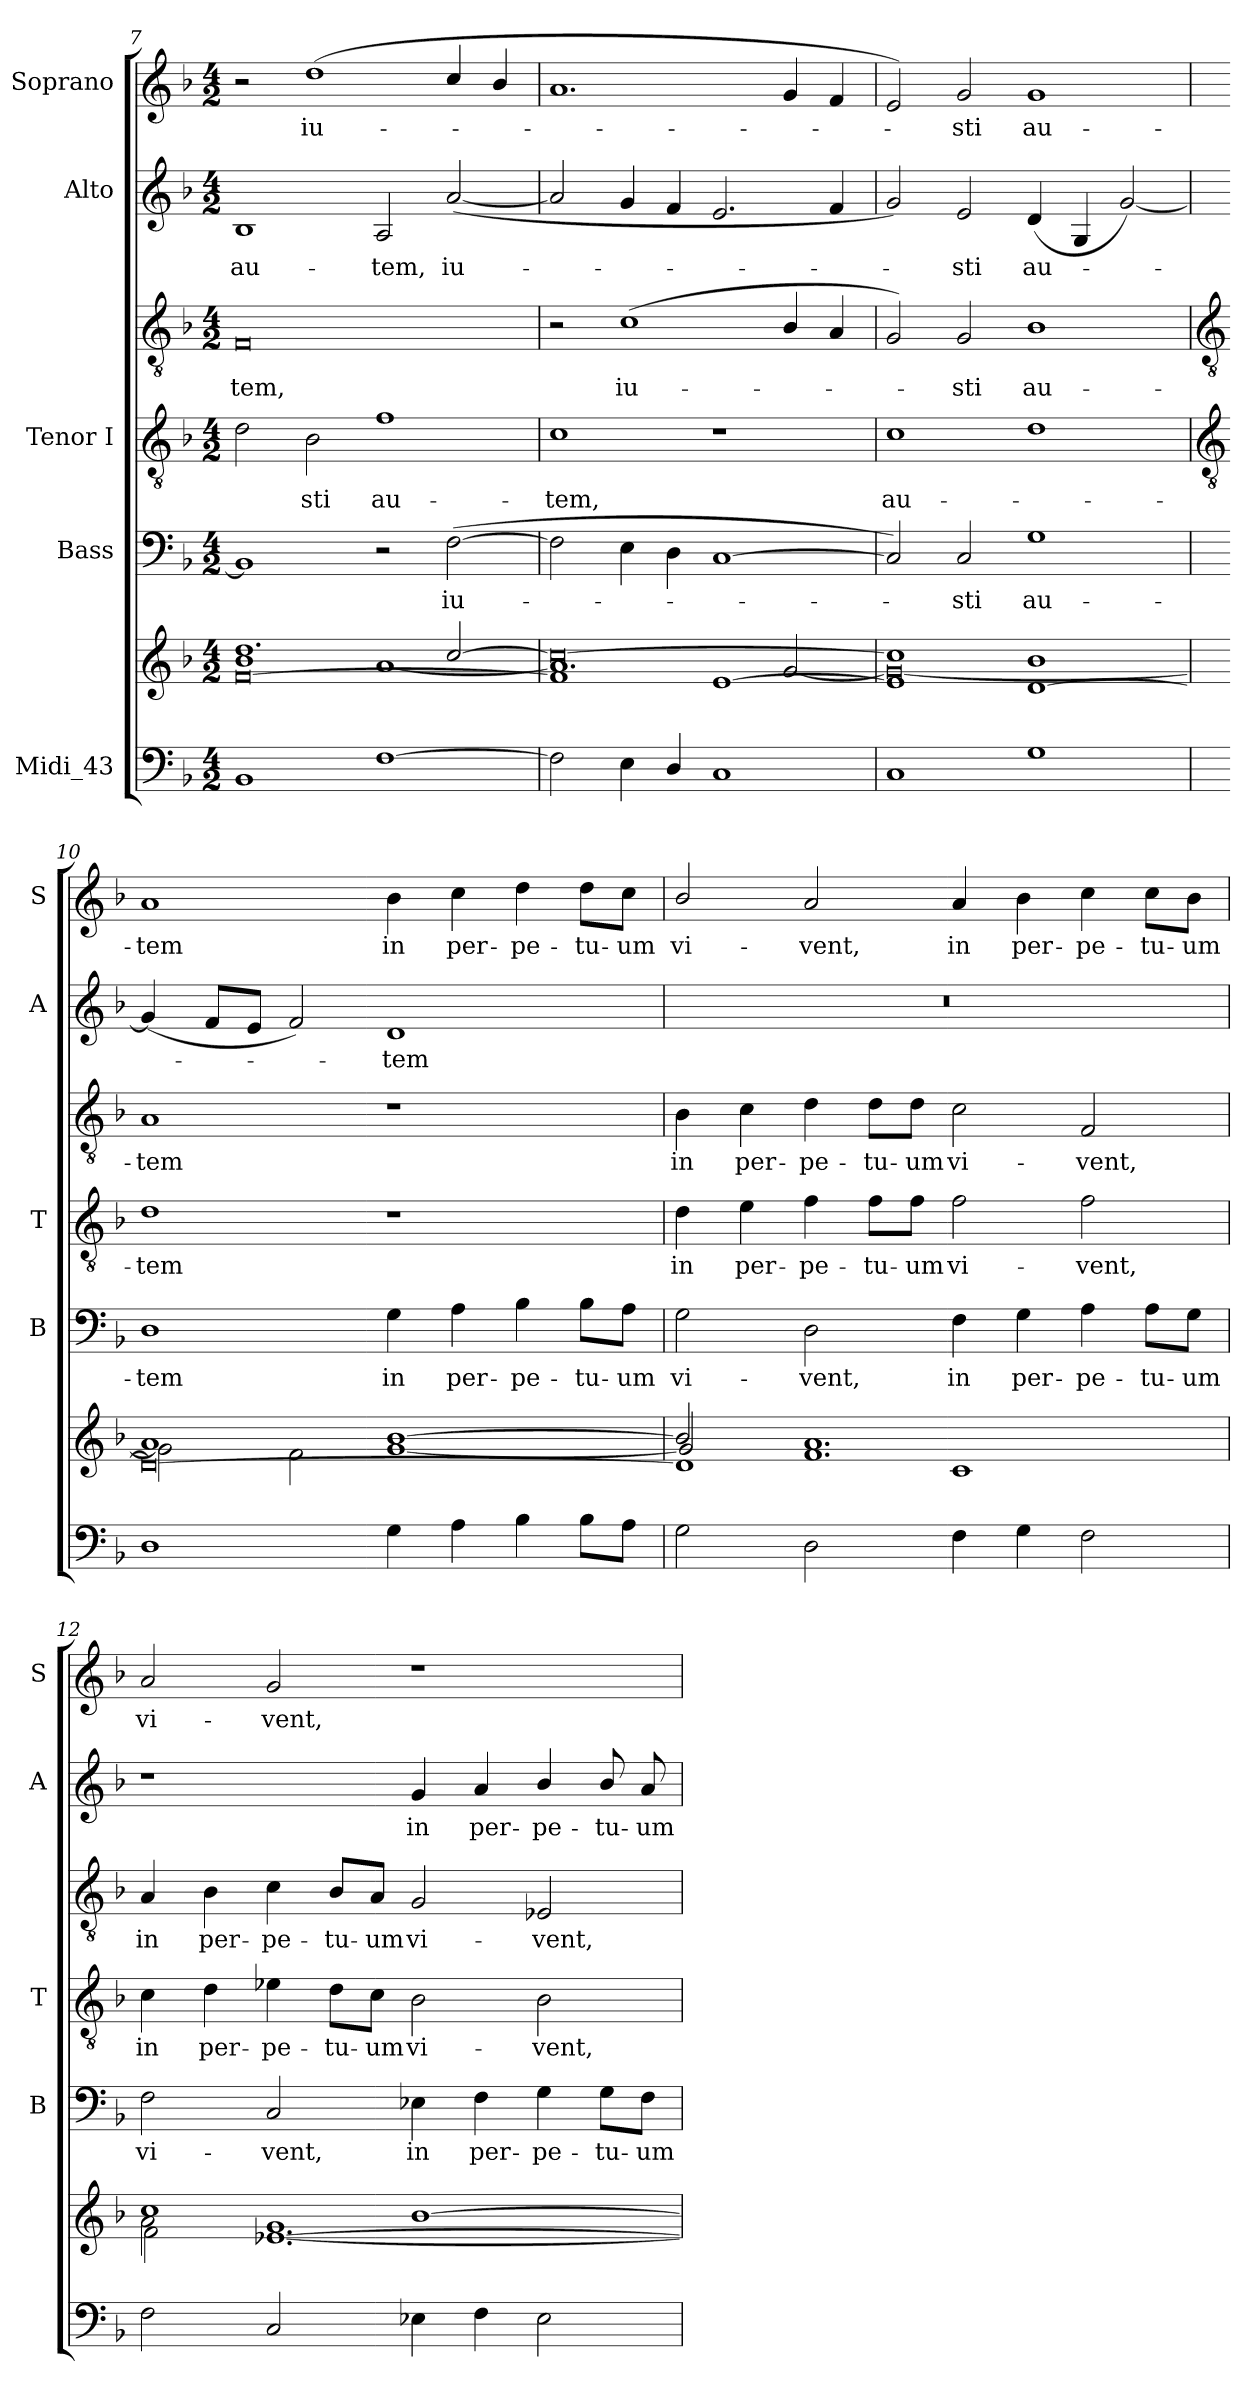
**kern	**kern	**kern	**text	**kern	**text	**kern	**text	**kern	**text	**kern	**text
*part5	*part5	*part4	*part4	*part3	*part3	*part3	*part3	*part2	*part2	*part1	*part1
*staff7	*staff6	*staff5	*staff5	*staff4	*staff4	*staff3	*staff3	*staff2	*staff2	*staff1	*staff1
*I"Midi_43	*	*I"Bass	*	*I"Tenor I	*	*	*	*I"Alto	*	*I"Soprano	*
*	*	*I'B	*	*I'T	*	*	*	*I'A	*	*I'S	*
*clefF4	*clefG2	*clefF4	*	*clefGv2	*	*clefGv2	*	*clefG2	*	*clefG2	*
*k[b-]	*k[b-]	*k[b-]	*	*k[b-]	*	*k[b-]	*	*k[b-]	*	*k[b-]	*
*F:	*F:	*F:	*	*F:	*	*F:	*	*F:	*	*F:	*
*M4/2	*M4/2	*M4/2	*	*M4/2	*	*M4/2	*	*M4/2	*	*M4/2	*
=7	=7	=7	=7	=7	=7	=7	=7	=7	=7	=7	=7
*	*^	*	*	*	*	*	*	*	*	*	*
*	*	*^	*	*	*	*	*	*	*	*	*	*
!	!	!	!	!	!	!	!	!	!LO:LY:b	!	!LO:LY:b	!	!
1BB-	1.dd/	1b-\	[0f\	1BB-]	.	2d	.	0F	tem,	1B-	au-	2r	.
!	!	!	!	!	!	!	!LO:LY:b	!	!	!	!	!	!LO:LY:b
.	.	.	.	.	.	2B-	sti	.	.	.	.	(<1dd	iu-
!	!	!	!	!	!	!	!LO:LY:b	!	!	!	!LO:LY:b	!	!
[1F	.	[1a\	.	2r	.	1f	au-	.	.	2A	-tem,	.	.
!	!	!	!	!	!LO:LY:b	!	!	!	!	!	!LO:LY:b	!	!
.	[2cc/	.	.	(>[2F	iu-	.	.	.	.	(<[2a	iu-	4cc/	.
.	.	.	.	.	.	.	.	.	.	.	.	4b-/	.
=8	=8	=8	=8	=8	=8	=8	=8	=8	=8	=8	=8	=8	=8
!	!	!	!	!	!	!	!LO:LY:b	!	!	!	!	!	!
2F]	0cc/_	1.a\]	1f\]	2F]	.	1c	tem,	2r	.	2a]	.	1.a	.
!	!	!	!	!	!	!	!	!	!LO:LY:b	!	!	!	!
4E	.	.	.	4E	.	.	.	(<1c	-iu-	4g	.	.	.
4D/	.	.	.	4D	.	.	.	.	.	4f	.	.	.
1C	.	.	[1e\	[1C\	.	1r	.	.	.	2.e	.	.	.
.	.	[2g/	.	.	.	.	.	4B-/	.	.	.	4g	.
.	.	.	.	.	.	.	.	4A	.	4f	.	4f	.
=9	=9	=9	=9	=9	=9	=9	=9	=9	=9	=9	=9	=9	=9
!	!	!	!	!	!	!	!LO:LY:b	!	!	!	!	!	!
1C	1cc/]	0g\_	1e\]	2C])	.	1c	-au-	2G)	.	2g)	.	2e)	.
!	!	!	!	!	!LO:LY:b	!	!	!	!LO:LY:b	!	!LO:LY:b	!	!LO:LY:b
.	.	.	.	2C	sti	.	.	2G	sti	2e	sti	2g	sti
!	!	!	!	!	!LO:LY:b	!	!	!	!LO:LY:b	!	!LO:LY:b	!	!LO:LY:b
1G	1b-/	.	[1d\	1G	au-	1d	.	1B-/	au-	(<4d	au-	1g	au-
.	.	.	.	.	.	.	.	.	.	4G	.	.	.
.	.	.	.	.	.	.	.	.	.	[2g)	.	.	.
!!LO:LB:g=z
=10	=10	=10	=10	=10	=10	=10	=10	=10	=10	=10	=10	=10	=10
*	*	*	*	*	*	*clefGv2	*	*clefGv2	*	*	*	*	*
!	!	!	!	!	!LO:LY:b	!	!LO:LY:b	!	!LO:LY:b	!	!	!	!LO:LY:b
1D	1a/	2g\]	0d\_	1D	-tem	1d	tem	1A	tem	(<4g]	.	1a	-tem
.	.	.	.	.	.	.	.	.	.	8fL	.	.	.
.	.	.	.	.	.	.	.	.	.	8eJ	.	.	.
.	.	2f\	.	.	.	.	.	.	.	2f)	.	.	.
!	!	!	!	!	!LO:LY:b	!	!	!	!	!	!LO:LY:b	!	!LO:LY:b
4G	[1b-/	[1g\	.	4G	in	1r	.	1r	.	1d	tem	4b-	in
!	!	!	!	!	!LO:LY:b	!	!	!	!	!	!	!	!LO:LY:b
4A	.	.	.	4A	per-	.	.	.	.	.	.	4cc	per-
!	!	!	!	!	!LO:LY:b	!	!	!	!	!	!	!	!LO:LY:b
4B-	.	.	.	4B-	-pe-	.	.	.	.	.	.	4dd	-pe-
!	!	!	!	!	!LO:LY:b	!	!	!	!	!	!	!	!LO:LY:b
8B-L	.	.	.	8B-\L	-tu-	.	.	.	.	.	.	8dd\L	-tu-
!	!	!	!	!	!LO:LY:b	!	!	!	!	!	!	!	!LO:LY:b
8AJ	.	.	.	8A\J	-um	.	.	.	.	.	.	8cc\J	-um
=11	=11	=11	=11	=11	=11	=11	=11	=11	=11	=11	=11	=11	=11
!	!	!	!	!	!LO:LY:b	!	!LO:LY:b	!	!LO:LY:b	!	!	!	!LO:LY:b
2G	2b-/]	2g/]	1d\]	2G	vi-	4d	in	4B-	in	0r	.	2b-/	vi-
!	!	!	!	!	!	!	!LO:LY:b	!	!LO:LY:b	!	!	!	!
.	.	.	.	.	.	4e	per-	4c	per-	.	.	.	.
!	!	!	!	!	!LO:LY:b	!	!LO:LY:b	!	!LO:LY:b	!	!	!	!LO:LY:b
2D	1.a/	1.f\	.	2D	-vent,	4f	-pe-	4d	-pe-	.	.	2a	-vent,
!	!	!	!	!	!	!	!LO:LY:b	!	!LO:LY:b	!	!	!	!
.	.	.	.	.	.	8f\L	-tu-	8d\L	-tu-	.	.	.	.
!	!	!	!	!	!	!	!LO:LY:b	!	!LO:LY:b	!	!	!	!
.	.	.	.	.	.	8f\J	-um	8d\J	-um	.	.	.	.
!	!	!	!	!	!LO:LY:b	!	!LO:LY:b	!	!LO:LY:b	!	!	!	!LO:LY:b
4F	.	.	1c\	4F	in	2f	vi-	2c	vi-	.	.	4a	in
!	!	!	!	!	!LO:LY:b	!	!	!	!	!	!	!	!LO:LY:b
4G	.	.	.	4G	per-	.	.	.	.	.	.	4b-	per-
!	!	!	!	!	!LO:LY:b	!	!LO:LY:b	!	!LO:LY:b	!	!	!	!LO:LY:b
2F	.	.	.	4A	-pe-	2f	-vent,	2F	-vent,	.	.	4cc	-pe-
!	!	!	!	!	!LO:LY:b	!	!	!	!	!	!	!	!LO:LY:b
.	.	.	.	8A\L	-tu-	.	.	.	.	.	.	8cc\L	-tu-
!	!	!	!	!	!LO:LY:b	!	!	!	!	!	!	!	!LO:LY:b
.	.	.	.	8G\J	-um	.	.	.	.	.	.	8b-\J	-um
=12	=12	=12	=12	=12	=12	=12	=12	=12	=12	=12	=12	=12	=12
!	!	!	!	!	!LO:LY:b	!	!LO:LY:b	!	!LO:LY:b	!	!	!	!LO:LY:b
2F	1cc/	2a\	2f\	2F	vi-	4c	in	4A	in	1r	.	2a	vi-
!	!	!	!	!	!	!	!LO:LY:b	!	!LO:LY:b	!	!	!	!
.	.	.	.	.	.	4d	per-	4B-	per-	.	.	.	.
!	!	!	!	!	!LO:LY:b	!	!LO:LY:b	!	!LO:LY:b	!	!	!	!LO:LY:b
2C	.	[1.g\	[1.e-X\	2C	-vent,	4e-X	-pe-	4c	-pe-	.	.	2g	-vent,
!	!	!	!	!	!	!	!LO:LY:b	!	!LO:LY:b	!	!	!	!
.	.	.	.	.	.	8d\L	-tu-	8B-/L	-tu-	.	.	.	.
!	!	!	!	!	!	!	!LO:LY:b	!	!LO:LY:b	!	!	!	!
.	.	.	.	.	.	8c\J	-um	8A/J	-um	.	.	.	.
!	!	!	!	!	!LO:LY:b	!	!LO:LY:b	!	!LO:LY:b	!	!LO:LY:b	!	!
4E-X	[1b-/	.	.	4E-X	in	2B-	vi-	2G	vi-	4g	in	1r	.
!	!	!	!	!	!LO:LY:b	!	!	!	!	!	!LO:LY:b	!	!
4F	.	.	.	4F	per-	.	.	.	.	4a	per-	.	.
!	!	!	!	!	!LO:LY:b	!	!LO:LY:b	!	!LO:LY:b	!	!LO:LY:b	!	!
2E-	.	.	.	4G	-pe-	2B-	-vent,	2E-X	-vent,	4b-/	-pe-	.	.
!	!	!	!	!	!LO:LY:b	!	!	!	!	!	!LO:LY:b	!	!
.	.	.	.	8G\L	-tu-	.	.	.	.	8b-/	-tu-	.	.
!	!	!	!	!	!LO:LY:b	!	!	!	!	!	!LO:LY:b	!	!
.	.	.	.	8F\J	-um	.	.	.	.	8a	-um	.	.
*	*v	*v	*v	*	*	*	*	*	*	*	*	*	*
=	=	=	=	=	=	=	=	=	=	=	=
*-	*-	*-	*-	*-	*-	*-	*-	*-	*-	*-	*-
